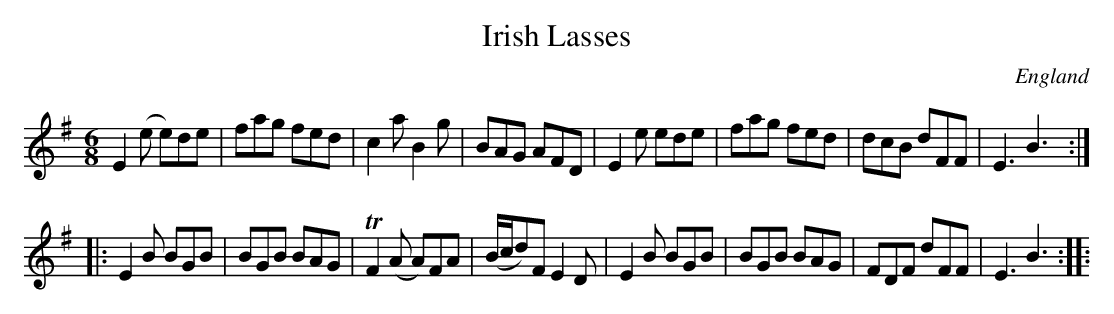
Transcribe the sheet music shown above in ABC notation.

X:1
T:Irish Lasses
L:1/8
M:6/8
O:England
K:G
E2(e e)de | fag fed | c2a B2g | BAG AFD |\
E2e  ede  | fag fed | dcB dFF | E3 B3 ::
E2B BGB | BGB BAG | TF2(A A)FA | (B/c/d)F E2D |\
E2B BGB | BGB BAG | FDF   dFF  | E3 B3 ::
